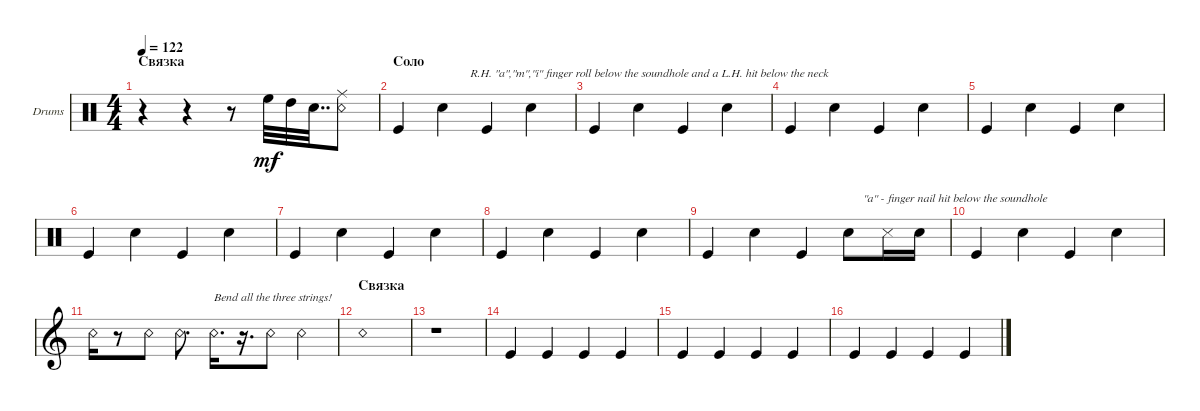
\defaultSystemsLayout 4
\bracketExtendMode groupsimilarinstruments
\firstSystemTrackNameOrientation horizontal
\otherSystemsTrackNameOrientation horizontal
\track ("Drumkit" "Drums") {instrument percussion}
\staff {score}
\articulation defaults
\ts (4 4)
\section ("" "Связка")
\tempo 122
\clef neutral
\ks c
r.4{txt "                                                                                                             R.H. \"a\",\"m\",\"i\" finger roll below the soundhole and a L.H. hit below the neck" dy mf} r.4 r.8 "High Floor Tom (hit)".32 "High Tom (hit)".32 "Snare (hit) 2".32{dd} ("Snare (rim shot)" "Ride (middle)").8 |
\section ("" "Соло")
"Kick (hit)".4 "Snare (hit) 2".4 "Kick (hit)".4 "Snare (hit) 2".4 |
"Kick (hit)".4 "Snare (hit) 2".4 "Kick (hit)".4 "Snare (hit) 2".4 |
"Kick (hit)".4 "Snare (hit) 2".4 "Kick (hit)".4 "Snare (hit) 2".4 |
"Kick (hit)".4 "Snare (hit) 2".4 "Kick (hit)".4 "Snare (hit) 2".4 |
"Kick (hit)".4 "Snare (hit) 2".4 "Kick (hit)".4 "Snare (hit) 2".4 |
"Kick (hit)".4 "Snare (hit) 2".4 "Kick (hit)".4 "Snare (hit) 2".4 |
"Kick (hit)".4 "Snare (hit) 2".4 "Kick (hit)".4 "Snare (hit) 2".4 |
"Kick (hit)".4 "Snare (hit) 2".4 "Kick (hit)".4 "Snare (hit) 2".8{txt "     \"a\" - finger nail hit below the soundhole"} "Snare (side stick) 3".16 "Snare (hit) 2".16 |
"Kick (hit)".4 "Snare (hit) 2".4 "Kick (hit)".4 "Snare (hit) 2".4 |
\clef g2 "Snare (rim shot)".16
r.8 "Snare (rim shot)".8 "Snare (rim shot)".8{d} "Snare (rim shot)".16{d txt "Bend all the three strings!"} r.16{d} "Snare (rim shot)".8 "Snare (rim shot)".4 |
\section ("" "Связка")
"Snare (rim shot)".1 |
r.1 |
"Kick (hit)".4 "Kick (hit)".4 "Kick (hit)".4 "Kick (hit)".4 |
"Kick (hit)".4 "Kick (hit)".4 "Kick (hit)".4 "Kick (hit)".4 |
"Kick (hit)".4 "Kick (hit)".4 "Kick (hit)".4 "Kick (hit)".4
